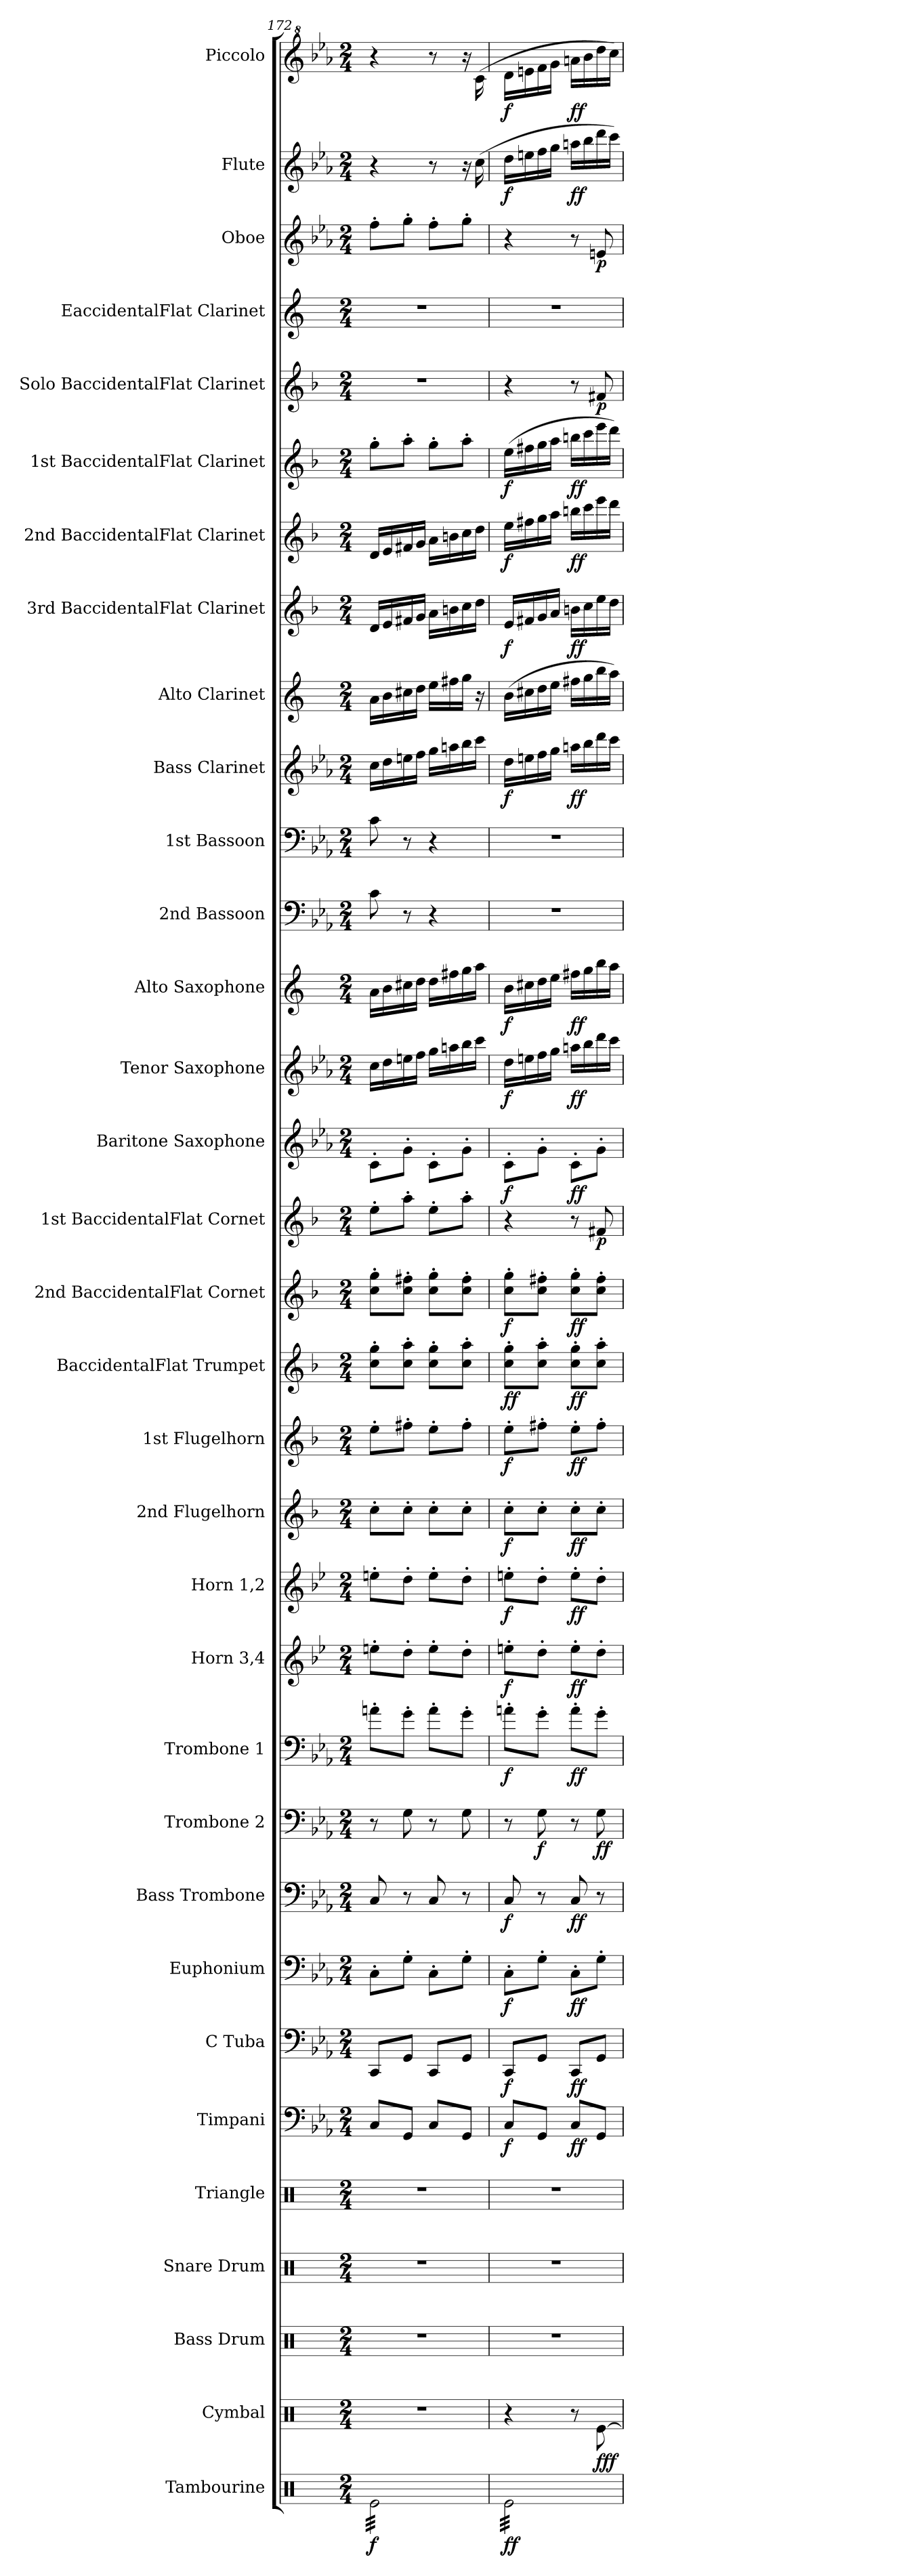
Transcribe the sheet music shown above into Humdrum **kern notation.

**kern	**dynam	**kern	**dynam	**kern	**kern	**kern	**kern	**dynam	**kern	**dynam	**kern	**dynam	**kern	**dynam	**kern	**dynam	**kern	**dynam	**kern	**dynam	**kern	**dynam	**kern	**dynam	**kern	**dynam	**kern	**dynam	**kern	**dynam	**kern	**dynam	**kern	**dynam	**kern	**dynam	**kern	**dynam	**kern	**kern	**kern	**dynam	**kern	**kern	**dynam	**kern	**dynam	**kern	**dynam	**kern	**dynam	**kern	**kern	**dynam	**kern	**dynam	**kern	**dynam
*part33	*part33	*part32	*part32	*part31	*part30	*part29	*part28	*part28	*part27	*part27	*part26	*part26	*part25	*part25	*part24	*part24	*part23	*part23	*part22	*part22	*part21	*part21	*part20	*part20	*part19	*part19	*part18	*part18	*part17	*part17	*part16	*part16	*part15	*part15	*part14	*part14	*part13	*part13	*part12	*part11	*part10	*part10	*part9	*part8	*part8	*part7	*part7	*part6	*part6	*part5	*part5	*part4	*part3	*part3	*part2	*part2	*part1	*part1
*staff33	*staff33	*staff32	*staff32	*staff31	*staff30	*staff29	*staff28	*staff28	*staff27	*staff27	*staff26	*staff26	*staff25	*staff25	*staff24	*staff24	*staff23	*staff23	*staff22	*staff22	*staff21	*staff21	*staff20	*staff20	*staff19	*staff19	*staff18	*staff18	*staff17	*staff17	*staff16	*staff16	*staff15	*staff15	*staff14	*staff14	*staff13	*staff13	*staff12	*staff11	*staff10	*staff10	*staff9	*staff8	*staff8	*staff7	*staff7	*staff6	*staff6	*staff5	*staff5	*staff4	*staff3	*staff3	*staff2	*staff2	*staff1	*staff1
*I"Tambourine	*	*I"Cymbal	*	*I"Bass Drum	*I"Snare Drum	*I"Triangle	*I"Timpani	*	*I"C Tuba	*	*I"Euphonium	*	*I"Bass Trombone	*	*I"Trombone 2	*	*I"Trombone 1	*	*I"Horn 3,4	*	*I"Horn 1,2	*	*I"2nd Flugelhorn	*	*I"1st Flugelhorn	*	*I"BaccidentalFlat Trumpet	*	*I"2nd BaccidentalFlat Cornet	*	*I"1st BaccidentalFlat Cornet	*	*I"Baritone Saxophone	*	*I"Tenor Saxophone	*	*I"Alto Saxophone	*	*I"2nd Bassoon	*I"1st Bassoon	*I"Bass Clarinet	*	*I"Alto Clarinet	*I"3rd BaccidentalFlat Clarinet	*	*I"2nd BaccidentalFlat Clarinet	*	*I"1st BaccidentalFlat Clarinet	*	*I"Solo BaccidentalFlat Clarinet	*	*I"EaccidentalFlat Clarinet	*I"Oboe	*	*I"Flute	*	*I"Piccolo	*
*I'Tamb.	*	*I'Cym.	*	*I'B. Dr.	*I'Sn. Dr.	*I'Trgl.	*I'Timp.	*	*I'C Tu.	*	*I'Eu.	*	*I'B. Trb.	*	*I'Trb. 2	*	*I'Trb. 1	*	*I'Hn. 3,4	*	*I'Hn. 1,2	*	*I'2nd Flghn.	*	*I'1st Flghn.	*	*I'BaccidentalFlat Tpt.	*	*I'2nd BaccidentalFlat Cnt.	*	*I'1st BaccidentalFlat Cnt.	*	*I'Bar. Sax.	*	*I'T. Sax.	*	*I'A. Sax.	*	*I'2nd Bsn.	*I'1st Bsn.	*I'B. Cl.	*	*I'A. Cl.	*I'3rd BaccidentalFlat Cl.	*	*I'2nd BaccidentalFlat Cl.	*	*I'1st BaccidentalFlat Cl.	*	*I'Solo BaccidentalFlat Cl.	*	*I'EaccidentalFlat Cl.	*I'Ob.	*	*I'Fl.	*	*I'Picc.	*
!!LO:PB:g=z
*clefX	*	*clefX	*	*clefX	*clefX	*clefX	*clefF4	*	*clefF4	*	*clefF4	*	*clefF4	*	*clefF4	*	*clefF4	*	*clefG2	*	*clefG2	*	*clefG2	*	*clefG2	*	*clefG2	*	*clefG2	*	*clefG2	*	*clefG2	*	*clefG2	*	*clefG2	*	*clefF4	*clefF4	*clefG2	*	*clefG2	*clefG2	*	*clefG2	*	*clefG2	*	*clefG2	*	*clefG2	*clefG2	*	*clefG2	*	*clefG^2	*
*	*	*	*	*	*	*	*	*	*	*	*	*	*	*	*	*	*	*	*ITrd4c7	*	*ITrd4c7	*	*ITrd1c2	*	*ITrd1c2	*	*ITrd1c2	*	*ITrd1c2	*	*ITrd1c2	*	*ITrd12c21	*	*ITrd8c14	*	*ITrd5c9	*	*	*	*ITrd8c14	*	*ITrd5c9	*ITrd1c2	*	*ITrd1c2	*	*ITrd1c2	*	*ITrd1c2	*	*ITrd-2c-3	*	*	*	*	*ITrd-7c-12	*
*k[]	*	*k[]	*	*k[]	*k[]	*k[]	*k[b-e-a-]	*	*k[b-e-a-]	*	*k[b-e-a-]	*	*k[b-e-a-]	*	*k[b-e-a-]	*	*k[b-e-a-]	*	*k[b-e-a-]	*	*k[b-e-a-]	*	*k[b-e-a-]	*	*k[b-e-a-]	*	*k[b-e-a-]	*	*k[b-e-a-]	*	*k[b-e-a-]	*	*k[b-e-a-]	*	*k[b-e-a-]	*	*k[b-e-a-]	*	*k[b-e-a-]	*k[b-e-a-]	*k[b-e-a-]	*	*k[b-e-a-]	*k[b-e-a-]	*	*k[b-e-a-]	*	*k[b-e-a-]	*	*k[b-e-a-]	*	*k[b-e-a-]	*k[b-e-a-]	*	*k[b-e-a-]	*	*k[b-e-a-]	*
*M2/4	*	*M2/4	*	*M2/4	*M2/4	*M2/4	*M2/4	*	*M2/4	*	*M2/4	*	*M2/4	*	*M2/4	*	*M2/4	*	*M2/4	*	*M2/4	*	*M2/4	*	*M2/4	*	*M2/4	*	*M2/4	*	*M2/4	*	*M2/4	*	*M2/4	*	*M2/4	*	*M2/4	*M2/4	*M2/4	*	*M2/4	*M2/4	*	*M2/4	*	*M2/4	*	*M2/4	*	*M2/4	*M2/4	*	*M2/4	*	*M2/4	*
=172	=172	=172	=172	=172	=172	=172	=172	=172	=172	=172	=172	=172	=172	=172	=172	=172	=172	=172	=172	=172	=172	=172	=172	=172	=172	=172	=172	=172	=172	=172	=172	=172	=172	=172	=172	=172	=172	=172	=172	=172	=172	=172	=172	=172	=172	=172	=172	=172	=172	=172	=172	=172	=172	=172	=172	=172	=172	=172
!	!LO:DY:b	!	!	!	!	!	!	!	!	!	!	!	!	!	!	!	!	!	!	!	!	!	!	!	!	!	!	!	!	!	!	!	!	!	!	!	!	!	!	!	!	!	!	!	!	!	!	!	!	!	!	!	!	!	!	!	!	!
*tremolo	*	*	*	*	*	*	*	*	*	*	*	*	*	*	*	*	*	*	*	*	*	*	*	*	*	*	*	*	*	*	*	*	*	*	*	*	*	*	*	*	*	*	*	*	*	*	*	*	*	*	*	*	*	*	*	*	*	*
32Re\LLL	f	2r	.	2r	2r	2r	8C/L	.	8CC/L	.	8C'\L	.	8C/	.	8r	.	8an'\L	.	8an'\L	.	8an'\L	.	8b-'\L	.	8dd'\L	.	8b-\' 8ff\'L	.	8b-\' 8ff\'L	.	8dd'\L	.	8C'\L	.	16c\LL	.	16c\LL	.	8c\	8c\	16c\LL	.	16c\LL	16c/LL	.	16c/LL	.	8ff'\L	.	2r	.	2r	8ff'\L	.	4r	.	4r	.
32Re\	.	.	.	.	.	.	.	.	.	.	.	.	.	.	.	.	.	.	.	.	.	.	.	.	.	.	.	.	.	.	.	.	.	.	.	.	.	.	.	.	.	.	.	.	.	.	.	.	.	.	.	.	.	.	.	.	.	.
32Re\	.	.	.	.	.	.	.	.	.	.	.	.	.	.	.	.	.	.	.	.	.	.	.	.	.	.	.	.	.	.	.	.	.	.	16d\	.	16d\	.	.	.	16d\	.	16d\	16d/	.	16d/	.	.	.	.	.	.	.	.	.	.	.	.
32Re\	.	.	.	.	.	.	.	.	.	.	.	.	.	.	.	.	.	.	.	.	.	.	.	.	.	.	.	.	.	.	.	.	.	.	.	.	.	.	.	.	.	.	.	.	.	.	.	.	.	.	.	.	.	.	.	.	.	.
32Re\	.	.	.	.	.	.	8GG/J	.	8GG/J	.	8G'\J	.	8r	.	8G\	.	8g'\J	.	8g'\J	.	8g'\J	.	8b-'\J	.	8een'\J	.	8b-\' 8gg\'J	.	8b-\' 8een\'J	.	8gg'\J	.	8G'\J	.	16en\	.	16en\	.	8r	8r	16en\	.	16en\	16en/	.	16en/	.	8gg'\J	.	.	.	.	8gg'\J	.	.	.	.	.
32Re\	.	.	.	.	.	.	.	.	.	.	.	.	.	.	.	.	.	.	.	.	.	.	.	.	.	.	.	.	.	.	.	.	.	.	.	.	.	.	.	.	.	.	.	.	.	.	.	.	.	.	.	.	.	.	.	.	.	.
32Re\	.	.	.	.	.	.	.	.	.	.	.	.	.	.	.	.	.	.	.	.	.	.	.	.	.	.	.	.	.	.	.	.	.	.	16f\JJ	.	16f\JJ	.	.	.	16f\JJ	.	16f\JJ	16f/JJ	.	16f/JJ	.	.	.	.	.	.	.	.	.	.	.	.
32Re\	.	.	.	.	.	.	.	.	.	.	.	.	.	.	.	.	.	.	.	.	.	.	.	.	.	.	.	.	.	.	.	.	.	.	.	.	.	.	.	.	.	.	.	.	.	.	.	.	.	.	.	.	.	.	.	.	.	.
32Re\	.	.	.	.	.	.	8C/L	.	8CC/L	.	8C'\L	.	8C/	.	8r	.	8a'\L	.	8a'\L	.	8a'\L	.	8b-'\L	.	8dd'\L	.	8b-\' 8ff\'L	.	8b-\' 8ff\'L	.	8dd'\L	.	8C'\L	.	16g\LL	.	16f\LL	.	4r	4r	16g\LL	.	16g\LL	16g\LL	.	16g\LL	.	8ff'\L	.	.	.	.	8ff'\L	.	8r	.	8r	.
32Re\	.	.	.	.	.	.	.	.	.	.	.	.	.	.	.	.	.	.	.	.	.	.	.	.	.	.	.	.	.	.	.	.	.	.	.	.	.	.	.	.	.	.	.	.	.	.	.	.	.	.	.	.	.	.	.	.	.	.
32Re\	.	.	.	.	.	.	.	.	.	.	.	.	.	.	.	.	.	.	.	.	.	.	.	.	.	.	.	.	.	.	.	.	.	.	16an\	.	16an\	.	.	.	16an\	.	16an\	16an\	.	16an\	.	.	.	.	.	.	.	.	.	.	.	.
32Re\	.	.	.	.	.	.	.	.	.	.	.	.	.	.	.	.	.	.	.	.	.	.	.	.	.	.	.	.	.	.	.	.	.	.	.	.	.	.	.	.	.	.	.	.	.	.	.	.	.	.	.	.	.	.	.	.	.	.
32Re\	.	.	.	.	.	.	8GG/J	.	8GG/J	.	8G'\J	.	8r	.	8G\	.	8g'\J	.	8g'\J	.	8g'\J	.	8b-'\J	.	8ee'\J	.	8b-\' 8gg\'J	.	8b-\' 8ee\'J	.	8gg'\J	.	8G'\J	.	16b-\	.	16b-\	.	.	.	16b-\	.	16b-\JJ	16b-\	.	16b-\	.	8gg'\J	.	.	.	.	8gg'\J	.	16r	.	16r	.
32Re\	.	.	.	.	.	.	.	.	.	.	.	.	.	.	.	.	.	.	.	.	.	.	.	.	.	.	.	.	.	.	.	.	.	.	.	.	.	.	.	.	.	.	.	.	.	.	.	.	.	.	.	.	.	.	.	.	.	.
32Re\	.	.	.	.	.	.	.	.	.	.	.	.	.	.	.	.	.	.	.	.	.	.	.	.	.	.	.	.	.	.	.	.	.	.	16cc\JJ	.	16cc\JJ	.	.	.	16cc\JJ	.	16r	16cc\JJ	.	16cc\JJ	.	.	.	.	.	.	.	.	(16cc\	.	(16ccc\	.
32Re\JJJ	.	.	.	.	.	.	.	.	.	.	.	.	.	.	.	.	.	.	.	.	.	.	.	.	.	.	.	.	.	.	.	.	.	.	.	.	.	.	.	.	.	.	.	.	.	.	.	.	.	.	.	.	.	.	.	.	.	.
=173	=173	=173	=173	=173	=173	=173	=173	=173	=173	=173	=173	=173	=173	=173	=173	=173	=173	=173	=173	=173	=173	=173	=173	=173	=173	=173	=173	=173	=173	=173	=173	=173	=173	=173	=173	=173	=173	=173	=173	=173	=173	=173	=173	=173	=173	=173	=173	=173	=173	=173	=173	=173	=173	=173	=173	=173	=173	=173
!	!LO:DY:b	!	!	!	!	!	!	!LO:DY:b	!	!LO:DY:b	!	!LO:DY:b	!	!LO:DY:b	!	!	!	!LO:DY:b	!	!LO:DY:b	!	!LO:DY:b	!	!LO:DY:b	!	!LO:DY:b	!	!LO:DY:b	!	!	!	!	!	!	!	!	!	!	!	!	!	!	!	!	!	!	!	!	!	!	!	!	!	!	!	!	!	!
!	!	!	!	!	!	!	!	!	!	!	!	!	!	!	!	!	!	!	!	!	!	!	!	!	!	!	!	!LO:DY:n=1:b	!	!LO:DY:b	!	!	!	!LO:DY:b	!	!LO:DY:b	!	!LO:DY:b	!	!	!	!LO:DY:b	!	!	!LO:DY:b	!	!LO:DY:b	!	!LO:DY:b	!	!	!	!	!	!	!LO:DY:b	!	!LO:DY:b
32Re\LLL	ff	4r	.	2r	2r	2r	8C/L	f	8CC/L	f	8C'\L	f	8C/	f	8r	.	8an'\L	f	8an'\L	f	8an'\L	f	8b-'\L	f	8dd'\L	f	8b-\' 8ff\'L	f f	8b-\' 8ff\'L	f	4r	.	8C'\L	f	16d\LL	f	16d\LL	f	2r	2r	16d\LL	f	(16d\LL	16d/LL	f	16dd\LL	f	(16dd\LL	f	4r	.	2r	4r	.	16dd\LL	f	16ddd\LL	f
32Re\	.	.	.	.	.	.	.	.	.	.	.	.	.	.	.	.	.	.	.	.	.	.	.	.	.	.	.	.	.	.	.	.	.	.	.	.	.	.	.	.	.	.	.	.	.	.	.	.	.	.	.	.	.	.	.	.	.	.
32Re\	.	.	.	.	.	.	.	.	.	.	.	.	.	.	.	.	.	.	.	.	.	.	.	.	.	.	.	.	.	.	.	.	.	.	16en\	.	16en\	.	.	.	16en\	.	16en\	16en/	.	16een\	.	16een\	.	.	.	.	.	.	16een\	.	16eeen\	.
32Re\	.	.	.	.	.	.	.	.	.	.	.	.	.	.	.	.	.	.	.	.	.	.	.	.	.	.	.	.	.	.	.	.	.	.	.	.	.	.	.	.	.	.	.	.	.	.	.	.	.	.	.	.	.	.	.	.	.	.
!	!	!	!	!	!	!	!	!	!	!	!	!	!	!	!	!LO:DY:b	!	!	!	!	!	!	!	!	!	!	!	!	!	!	!	!	!	!	!	!	!	!	!	!	!	!	!	!	!	!	!	!	!	!	!	!	!	!	!	!	!	!
32Re\	.	.	.	.	.	.	8GG/J	.	8GG/J	.	8G'\J	.	8r	.	8G\	f	8g'\J	.	8g'\J	.	8g'\J	.	8b-'\J	.	8een'\J	.	8b-\' 8gg\'J	.	8b-\' 8een\'J	.	.	.	8G'\J	.	16f\	.	16f\	.	.	.	16f\	.	16f\	16f/	.	16ff\	.	16ff\	.	.	.	.	.	.	16ff\	.	16fff\	.
32Re\	.	.	.	.	.	.	.	.	.	.	.	.	.	.	.	.	.	.	.	.	.	.	.	.	.	.	.	.	.	.	.	.	.	.	.	.	.	.	.	.	.	.	.	.	.	.	.	.	.	.	.	.	.	.	.	.	.	.
32Re\	.	.	.	.	.	.	.	.	.	.	.	.	.	.	.	.	.	.	.	.	.	.	.	.	.	.	.	.	.	.	.	.	.	.	16g\JJ	.	16g\JJ	.	.	.	16g\JJ	.	16g\JJ	16g/JJ	.	16gg\JJ	.	16gg\JJ	.	.	.	.	.	.	16gg\JJ	.	16ggg\JJ	.
32Re\	.	.	.	.	.	.	.	.	.	.	.	.	.	.	.	.	.	.	.	.	.	.	.	.	.	.	.	.	.	.	.	.	.	.	.	.	.	.	.	.	.	.	.	.	.	.	.	.	.	.	.	.	.	.	.	.	.	.
!	!	!	!	!	!	!	!	!LO:DY:b	!	!LO:DY:b	!	!LO:DY:b	!	!LO:DY:b	!	!	!	!LO:DY:b	!	!LO:DY:b	!	!LO:DY:b	!	!LO:DY:b	!	!LO:DY:b	!	!LO:DY:n=2:b	!	!LO:DY:b	!	!	!	!LO:DY:b	!	!LO:DY:b	!	!LO:DY:b	!	!	!	!LO:DY:b	!	!	!LO:DY:b	!	!LO:DY:b	!	!LO:DY:b	!	!	!	!	!	!	!LO:DY:b	!	!LO:DY:b
32Re\	.	8r	.	.	.	.	8C/L	ff	8CC/L	ff	8C'\L	ff	8C/	ff	8r	.	8a'\L	ff	8a'\L	ff	8a'\L	ff	8b-'\L	ff	8dd'\L	ff	8b-\' 8ff\'L	ff	8b-\' 8ff\'L	ff	8r	.	8C'\L	ff	16an\LL	ff	16an\LL	ff	.	.	16an\LL	ff	16an\LL	16an\LL	ff	16aan\LL	ff	16aan\LL	ff	8r	.	.	8r	.	16aan\LL	ff	16aaan\LL	ff
32Re\	.	.	.	.	.	.	.	.	.	.	.	.	.	.	.	.	.	.	.	.	.	.	.	.	.	.	.	.	.	.	.	.	.	.	.	.	.	.	.	.	.	.	.	.	.	.	.	.	.	.	.	.	.	.	.	.	.	.
32Re\	.	.	.	.	.	.	.	.	.	.	.	.	.	.	.	.	.	.	.	.	.	.	.	.	.	.	.	.	.	.	.	.	.	.	16b-\	.	16b-\	.	.	.	16b-\	.	16b-\	16b-\	.	16bb-\	.	16bb-\	.	.	.	.	.	.	16bb-\	.	16bbb-\	.
32Re\	.	.	.	.	.	.	.	.	.	.	.	.	.	.	.	.	.	.	.	.	.	.	.	.	.	.	.	.	.	.	.	.	.	.	.	.	.	.	.	.	.	.	.	.	.	.	.	.	.	.	.	.	.	.	.	.	.	.
!	!	!	!LO:DY:b	!	!	!	!	!	!	!	!	!	!	!	!	!LO:DY:b	!	!	!	!	!	!	!	!	!	!	!	!	!	!	!	!LO:DY:b	!	!	!	!	!	!	!	!	!	!	!	!	!	!	!	!	!	!	!LO:DY:b	!	!	!LO:DY:b	!	!	!	!
32Re\	.	[8Re\	fff	.	.	.	8GG/J	.	8GG/J	.	8G'\J	.	8r	.	8G\	ff	8g'\J	.	8g'\J	.	8g'\J	.	8b-'\J	.	8ee'\J	.	8b-\' 8gg\'J	.	8b-\' 8ee\'J	.	8en/	p	8G'\J	.	16dd\	.	16dd\	.	.	.	16dd\	.	16dd\	16dd\	.	16ddd\	.	16ddd\	.	8en/	p	.	8en/	p	16ddd\	.	16dddd\	.
32Re\	.	.	.	.	.	.	.	.	.	.	.	.	.	.	.	.	.	.	.	.	.	.	.	.	.	.	.	.	.	.	.	.	.	.	.	.	.	.	.	.	.	.	.	.	.	.	.	.	.	.	.	.	.	.	.	.	.	.
32Re\	.	.	.	.	.	.	.	.	.	.	.	.	.	.	.	.	.	.	.	.	.	.	.	.	.	.	.	.	.	.	.	.	.	.	16cc\JJ	.	16cc\JJ	.	.	.	16cc\JJ	.	16cc\JJ)	16cc\JJ	.	16ccc\JJ	.	16ccc\JJ)	.	.	.	.	.	.	16ccc\JJ)	.	16cccc\JJ)	.
32Re\JJJ	.	.	.	.	.	.	.	.	.	.	.	.	.	.	.	.	.	.	.	.	.	.	.	.	.	.	.	.	.	.	.	.	.	.	.	.	.	.	.	.	.	.	.	.	.	.	.	.	.	.	.	.	.	.	.	.	.	.
*Xtremolo	*	*	*	*	*	*	*	*	*	*	*	*	*	*	*	*	*	*	*	*	*	*	*	*	*	*	*	*	*	*	*	*	*	*	*	*	*	*	*	*	*	*	*	*	*	*	*	*	*	*	*	*	*	*	*	*	*	*
=	=	=	=	=	=	=	=	=	=	=	=	=	=	=	=	=	=	=	=	=	=	=	=	=	=	=	=	=	=	=	=	=	=	=	=	=	=	=	=	=	=	=	=	=	=	=	=	=	=	=	=	=	=	=	=	=	=	=
*-	*-	*-	*-	*-	*-	*-	*-	*-	*-	*-	*-	*-	*-	*-	*-	*-	*-	*-	*-	*-	*-	*-	*-	*-	*-	*-	*-	*-	*-	*-	*-	*-	*-	*-	*-	*-	*-	*-	*-	*-	*-	*-	*-	*-	*-	*-	*-	*-	*-	*-	*-	*-	*-	*-	*-	*-	*-	*-
